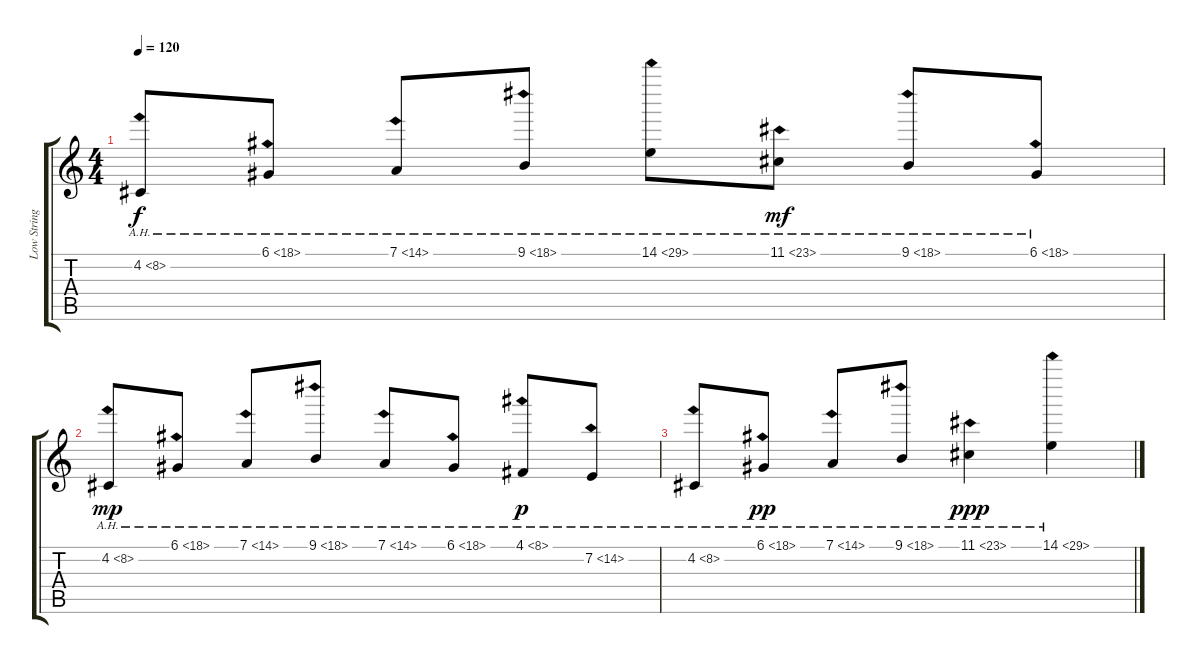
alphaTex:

\track ("Low Strings" "Low String") {instrument synthstrings1}
\staff {score tabs}
\tuning (D4 A3 F3 C3 G2 C2) {hide}
\ts (4 4)
\tempo 120
\clef g2
\ks c
4.2{ah 4}.8{dy f instrument musicbox} 6.1{ah 12}.8 7.1{ah 7}.8 9.1{ah 9}.8 14.1{ah 15}.8 11.1{ah 12}.8{dy mf} 9.1{ah 9}.8 6.1{ah 12}.8 |
4.2{ah 4}.8{dy mp instrument musicbox} 6.1{ah 12}.8 7.1{ah 7}.8 9.1{ah 9}.8 7.1{ah 7}.8 6.1{ah 12}.8 4.1{ah 4}.8{dy p} 7.2{ah 7}.8 |
4.2{ah 4}.8 6.1{ah 12}.8{dy pp} 7.1{ah 7}.8 9.1{ah 9}.8 11.1{ah 12}.4{dy ppp} 14.1{ah 15}.4
